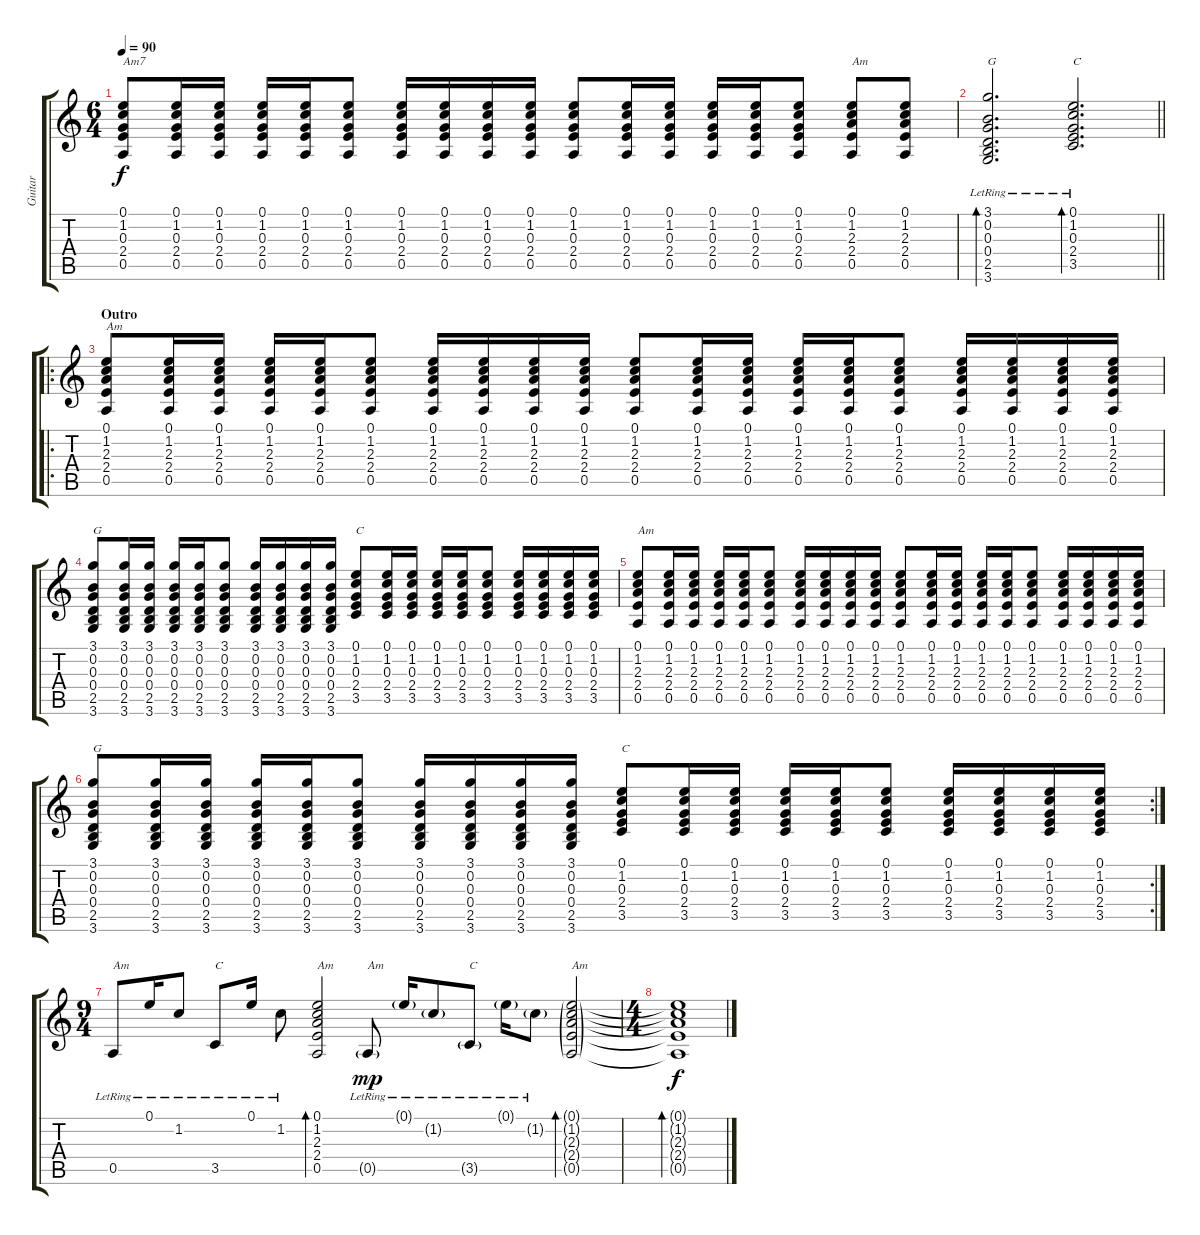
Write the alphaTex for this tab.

\track ("Guitar" "Guitar") {instrument acousticguitarnylon}
\staff {score tabs}
\tuning (E4 B3 G3 D3 A2 E2) {hide}
\ts (6 4)
\tempo 90
\clef g2
\ks c
(0.1 1.2 0.3 2.4 0.5).8{txt "Am7" dy f} (0.1 1.2 0.3 2.4 0.5).16 (0.1 1.2 0.3 2.4 0.5).16 (0.1 1.2 0.3 2.4 0.5).16 (0.1 1.2 0.3 2.4 0.5).16 (0.1 1.2 0.3 2.4 0.5).8 (0.1 1.2 0.3 2.4 0.5).16 (0.1 1.2 0.3 2.4 0.5).16 (0.1 1.2 0.3 2.4 0.5).16 (0.1 1.2 0.3 2.4 0.5).16 (0.1 1.2 0.3 2.4 0.5).8 (0.1 1.2 0.3 2.4 0.5).16 (0.1 1.2 0.3 2.4 0.5).16 (0.1 1.2 0.3 2.4 0.5).16 (0.1 1.2 0.3 2.4 0.5).16 (0.1 1.2 0.3 2.4 0.5).8 (0.1 1.2 2.3 2.4 0.5).8{txt "Am"} (0.1 1.2 2.3 2.4 0.5).8 |
\barLineRight lightlight
(3.1{lr} 0.2{lr} 0.3{lr} 0.4{lr} 2.5{lr} 3.6{lr}).2{d bd 240 txt "G"} (0.1{lr} 1.2{lr} 0.3{lr} 2.4{lr} 3.5{lr}).2{d bd 240 txt "C"} |
\ro
\section ("" "Outro")
(0.1 1.2 2.3 2.4 0.5).8{txt "Am"} (0.1 1.2 2.3 2.4 0.5).16 (0.1 1.2 2.3 2.4 0.5).16 (0.1 1.2 2.3 2.4 0.5).16 (0.1 1.2 2.3 2.4 0.5).16 (0.1 1.2 2.3 2.4 0.5).8 (0.1 1.2 2.3 2.4 0.5).16 (0.1 1.2 2.3 2.4 0.5).16 (0.1 1.2 2.3 2.4 0.5).16 (0.1 1.2 2.3 2.4 0.5).16 (0.1 1.2 2.3 2.4 0.5).8 (0.1 1.2 2.3 2.4 0.5).16 (0.1 1.2 2.3 2.4 0.5).16 (0.1 1.2 2.3 2.4 0.5).16 (0.1 1.2 2.3 2.4 0.5).16 (0.1 1.2 2.3 2.4 0.5).8 (0.1 1.2 2.3 2.4 0.5).16 (0.1 1.2 2.3 2.4 0.5).16 (0.1 1.2 2.3 2.4 0.5).16 (0.1 1.2 2.3 2.4 0.5).16 |
(3.1 0.2 0.3 0.4 2.5 3.6).8{txt "G"} (3.1 0.2 0.3 0.4 2.5 3.6).16 (3.1 0.2 0.3 0.4 2.5 3.6).16 (3.1 0.2 0.3 0.4 2.5 3.6).16 (3.1 0.2 0.3 0.4 2.5 3.6).16 (3.1 0.2 0.3 0.4 2.5 3.6).8 (3.1 0.2 0.3 0.4 2.5 3.6).16 (3.1 0.2 0.3 0.4 2.5 3.6).16 (3.1 0.2 0.3 0.4 2.5 3.6).16 (3.1 0.2 0.3 0.4 2.5 3.6).16 (0.1 1.2 0.3 2.4 3.5).8{txt "C"} (0.1 1.2 0.3 2.4 3.5).16 (0.1 1.2 0.3 2.4 3.5).16 (0.1 1.2 0.3 2.4 3.5).16 (0.1 1.2 0.3 2.4 3.5).16 (0.1 1.2 0.3 2.4 3.5).8 (0.1 1.2 0.3 2.4 3.5).16 (0.1 1.2 0.3 2.4 3.5).16 (0.1 1.2 0.3 2.4 3.5).16 (0.1 1.2 0.3 2.4 3.5).16 |
(0.1 1.2 2.3 2.4 0.5).8{txt "Am"} (0.1 1.2 2.3 2.4 0.5).16 (0.1 1.2 2.3 2.4 0.5).16 (0.1 1.2 2.3 2.4 0.5).16 (0.1 1.2 2.3 2.4 0.5).16 (0.1 1.2 2.3 2.4 0.5).8 (0.1 1.2 2.3 2.4 0.5).16 (0.1 1.2 2.3 2.4 0.5).16 (0.1 1.2 2.3 2.4 0.5).16 (0.1 1.2 2.3 2.4 0.5).16 (0.1 1.2 2.3 2.4 0.5).8 (0.1 1.2 2.3 2.4 0.5).16 (0.1 1.2 2.3 2.4 0.5).16 (0.1 1.2 2.3 2.4 0.5).16 (0.1 1.2 2.3 2.4 0.5).16 (0.1 1.2 2.3 2.4 0.5).8 (0.1 1.2 2.3 2.4 0.5).16 (0.1 1.2 2.3 2.4 0.5).16 (0.1 1.2 2.3 2.4 0.5).16 (0.1 1.2 2.3 2.4 0.5).16 |
\rc 2
(3.1 0.2 0.3 0.4 2.5 3.6).8{txt "G"} (3.1 0.2 0.3 0.4 2.5 3.6).16 (3.1 0.2 0.3 0.4 2.5 3.6).16 (3.1 0.2 0.3 0.4 2.5 3.6).16 (3.1 0.2 0.3 0.4 2.5 3.6).16 (3.1 0.2 0.3 0.4 2.5 3.6).8 (3.1 0.2 0.3 0.4 2.5 3.6).16 (3.1 0.2 0.3 0.4 2.5 3.6).16 (3.1 0.2 0.3 0.4 2.5 3.6).16 (3.1 0.2 0.3 0.4 2.5 3.6).16 (0.1 1.2 0.3 2.4 3.5).8{txt "C"} (0.1 1.2 0.3 2.4 3.5).16 (0.1 1.2 0.3 2.4 3.5).16 (0.1 1.2 0.3 2.4 3.5).16 (0.1 1.2 0.3 2.4 3.5).16 (0.1 1.2 0.3 2.4 3.5).8 (0.1 1.2 0.3 2.4 3.5).16 (0.1 1.2 0.3 2.4 3.5).16 (0.1 1.2 0.3 2.4 3.5).16 (0.1 1.2 0.3 2.4 3.5).16 |
\ts (9 4)
0.5{lr}.8{txt "Am"} 0.1{lr}.16 1.2{lr}.8 3.5{lr}.8{txt "C"} 0.1{lr}.16 1.2{lr}.8 (0.1 1.2 2.3 2.4 0.5).2{bd 240 txt "Am"} 0.5{g lr}.8{txt "Am" dy mp} 0.1{g lr}.16 1.2{g lr}.8 3.5{g lr}.8{txt "C"} 0.1{g lr}.16 1.2{g lr}.8 (0.1{g} 1.2{g} 2.3{g} 2.4{g} 0.5{g}).2{bd 240 txt "Am"} |
\ts (4 4)
(0.1{t} 1.2{t} 2.3{t} 2.4{t} 0.5{t}).1{bd 240 dy f}
